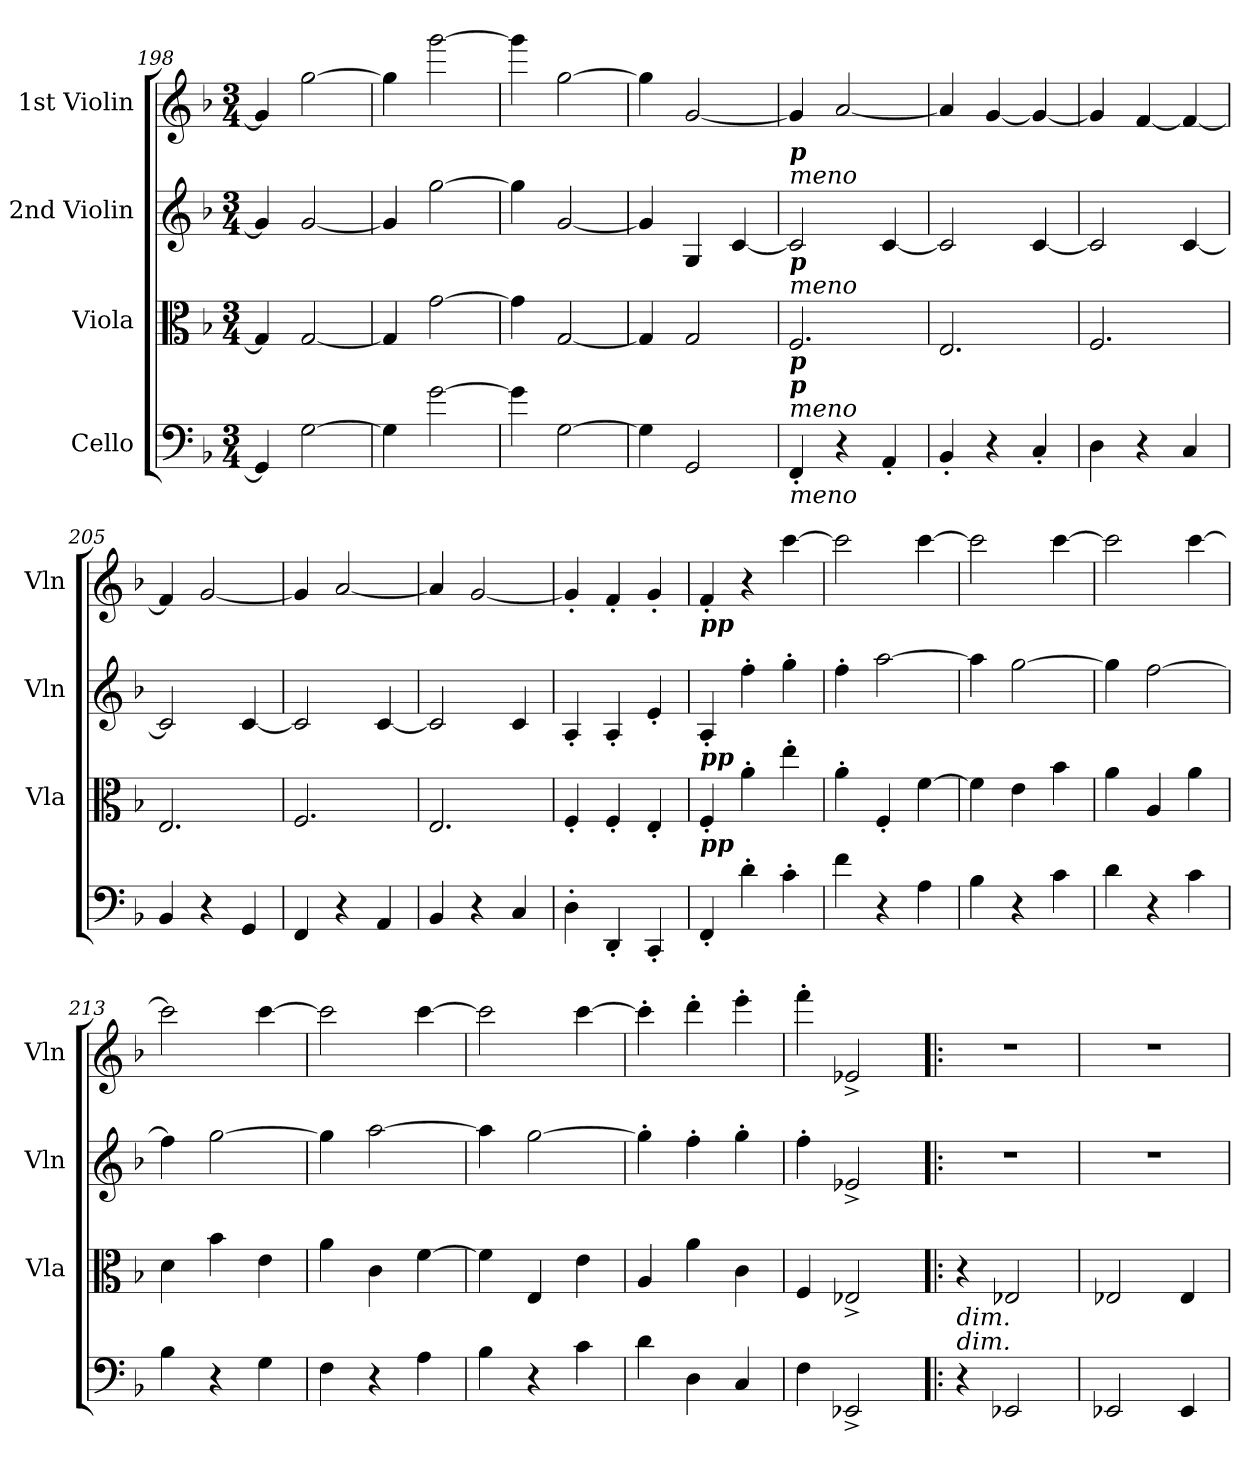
**kern	**kern	**kern	**kern
*part4	*part3	*part2	*part1
*staff4	*staff3	*staff2	*staff1
*I"Cello	*I"Viola	*I"2nd Violin	*I"1st Violin
*	*I'Vla	*I'Vln	*I'Vln
!!LO:LB:g=z
*clefF4	*clefC3	*clefG2	*clefG2
*k[b-]	*k[b-]	*k[b-]	*k[b-]
*F:	*F:	*F:	*F:
*M3/4	*M3/4	*M3/4	*M3/4
=198	=198	=198	=198
4GG/]	4G/]	4g/]	4g/]
[2G\	[2G/	[2g/	[2gg\
=199	=199	=199	=199
4G\]	4G/]	4g/]	4gg\]
[2g\	[2g\	[2gg\	[2ggg\
=200	=200	=200	=200
4g\]	4g\]	4gg\]	4ggg\]
[2G\	[2G/	[2g/	[2gg\
=201	=201	=201	=201
4G\]	4G/]	4g/]	4gg\]
2GG/	2G/	4G/	[2g/
.	.	[4c/	.
=202	=202	=202	=202
!	!	!LO:TX:a:i:t=meno	!
!	!	!LO:TX:a:Bi:t=p	!
!	!LO:TX:a:i:t=meno	!	!
!	!LO:TX:a:Bi:t=p	!	!
!LO:TX:a:i:t=meno	!	!	!
!LO:TX:b:i:t=meno	!	!	!
!LO:TX:a:Bi:t=p	!	!	!
!LO:TX:a:Bi:t=p	!	!	!
4FF'/	2.F/	2c/]	4g/]
4r	.	.	[2a/
4AA'/	.	[4c/	.
=203	=203	=203	=203
4BB-'/	2.E/	2c/]	4a/]
4r	.	.	[4g/
4C'/	.	[4c/	4g/_
!!LO:PB:g=z
=204	=204	=204	=204
4D\	2.F/	2c/]	4g/]
4r	.	.	[4f/
4C/	.	[4c/	4f/_
=205	=205	=205	=205
4BB-/	2.E/	2c/]	4f/]
4r	.	.	[2g/
4GG/	.	[4c/	.
=206	=206	=206	=206
4FF/	2.F/	2c/]	4g/]
4r	.	.	[2a/
4AA/	.	[4c/	.
=207	=207	=207	=207
4BB-/	2.E/	2c/]	4a/]
4r	.	.	[2g/
4C/	.	4c/	.
=208	=208	=208	=208
4D'\	4F'/	4A'/	4g'/]
4DD'/	4F'/	4A'/	4f'/
4CC'/	4E'/	4e'/	4g'/
=209	=209	=209	=209
!	!	!	!LO:TX:b:Bi:t=pp
!	!	!LO:TX:b:Bi:t=pp	!
!	!LO:TX:b:Bi:t=pp	!	!
4FF'/	4F'/	4A'/	4f'/
4d'\	4a'\	4ff'\	4r
4c'\	4ee'\	4gg'\	[4ccc\
!!LO:PB:g=z
=210	=210	=210	=210
4f\	4a'\	4ff'\	2ccc\]
4r	4F'/	[2aa\	.
4A\	[4f\	.	[4ccc\
=211	=211	=211	=211
4B-\	4f\]	4aa\]	2ccc\]
4r	4e\	[2gg\	.
4c\	4b-\	.	[4ccc\
=212	=212	=212	=212
4d\	4a\	4gg\]	2ccc\]
4r	4A/	[2ff\	.
4c\	4a\	.	[4ccc\
=213	=213	=213	=213
4B-\	4d\	4ff\]	2ccc\]
4r	4b-\	[2gg\	.
4G\	4e\	.	[4ccc\
=214	=214	=214	=214
4F\	4a\	4gg\]	2ccc\]
4r	4c\	[2aa\	.
4A\	[4f\	.	[4ccc\
=215	=215	=215	=215
4B-\	4f\]	4aa\]	2ccc\]
4r	4E/	[2gg\	.
4c\	4e\	.	[4ccc\
!!LO:LB:g=z
=216	=216	=216	=216
4d\	4A/	4gg'\]	4ccc'\]
4D\	4a\	4ff'\	4ddd'\
4C/	4c\	4gg'\	4eee'\
=217	=217	=217	=217
4F\	4F/	4ff'\	4fff'\
2EE-X^/	2E-X^/	2e-X^/	2e-X^/
=218!|:	=218!|:	=218!|:	=218!|:
!LO:TX:a:i:t=dim.	!	!	!
!LO:TX:a:i:t=dim.	!	!	!
4r	4r	2.r	2.r
2EE-X/	2E-X/	.	.
=219	=219	=219	=219
2EE-X/	2E-X/	2.r	2.r
4EE-/	4E-/	.	.
=	=	=	=
*-	*-	*-	*-
